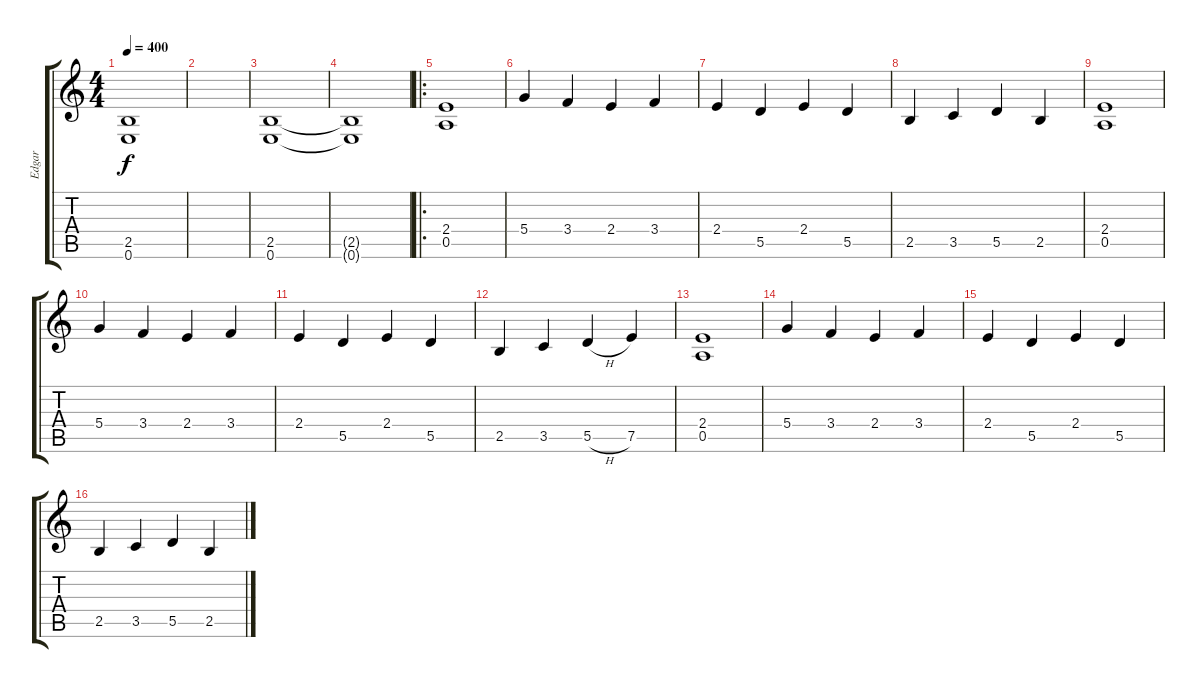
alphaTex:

\track ("Edgar" "Edgar") {instrument distortionguitar}
\staff {score tabs}
\tuning (E4 B3 G3 D3 A2 E2) {hide}
\ts (4 4)
\tempo 400
\clef g2
\ks c
(2.5 0.6).1{dy f} |
|
(2.5 0.6).1 |
(2.5{t} 0.6{t}).1 |
\ro
(2.4 0.5).1 |
5.4.4 3.4.4 2.4.4 3.4.4 |
2.4.4 5.5.4 2.4.4 5.5.4 |
2.5.4 3.5.4 5.5.4 2.5.4 |
(2.4 0.5).1 |
5.4.4 3.4.4 2.4.4 3.4.4 |
2.4.4 5.5.4 2.4.4 5.5.4 |
2.5.4 3.5.4 5.5{h}.4 7.5.4 |
(2.4 0.5).1 |
5.4.4 3.4.4 2.4.4 3.4.4 |
2.4.4 5.5.4 2.4.4 5.5.4 |
2.5.4 3.5.4 5.5.4 2.5.4
